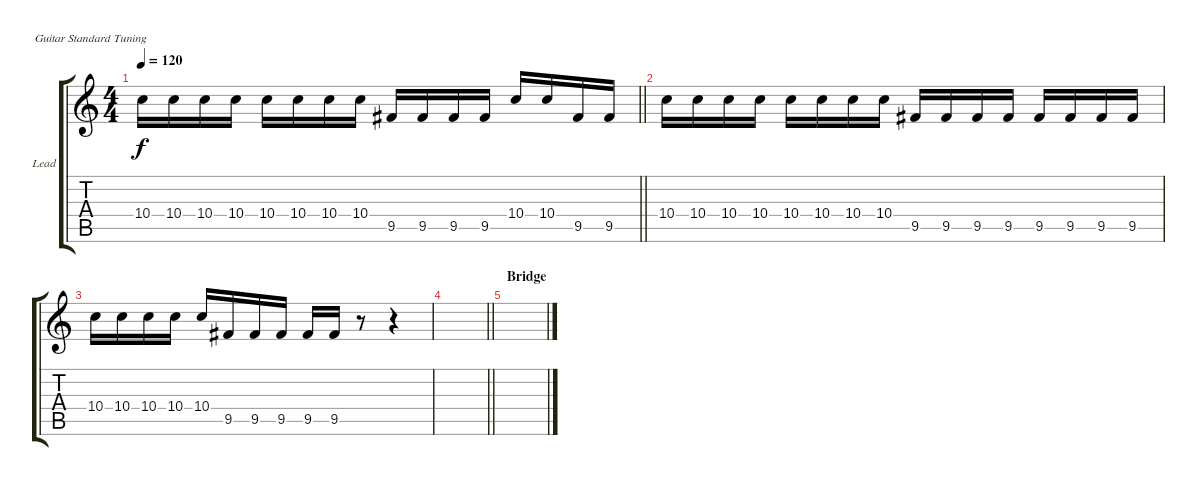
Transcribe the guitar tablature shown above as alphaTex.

\defaultSystemsLayout 4
\bracketExtendMode groupsimilarinstruments
\firstSystemTrackNameOrientation horizontal
\otherSystemsTrackNameOrientation horizontal
\track ("Guitar Lead" "Lead") {instrument distortionguitar}
\staff {score tabs}
\tuning (E4 B3 G3 D3 A2 E2)
\ts (4 4)
\tempo 120
\clef g2
\scale
0.333333
\barLineRight lightlight
\ks c
10.4.16{dy f} 10.4.16 10.4.16 10.4.16 10.4.16 10.4.16 10.4.16 10.4.16 9.5.16 9.5.16 9.5.16 9.5.16 10.4.16 10.4.16 9.5.16 9.5.16 |
\scale
0.333333 10.4.16 10.4.16 10.4.16 10.4.16 10.4.16 10.4.16 10.4.16 10.4.16 9.5.16 9.5.16 9.5.16 9.5.16 9.5.16 9.5.16 9.5.16 9.5.16 |
\scale
0.333333 10.4.16 10.4.16 10.4.16 10.4.16 10.4.16 9.5.16 9.5.16 9.5.16 9.5.16 9.5.16 r.8 r.4 |
\scale
0.333333
\barLineRight lightlight
|
\section ("" "Bridge")
\scale
0.333333 |
\scale
0.333333 |
\scale
0.333333 |
\scale
0.333333 |
\scale
0.333333 |
\scale
0.333333 |
\scale
0.333333 |
\scale
0.333333 |
\scale
0.333333 |
\scale
0.333333 |
\scale
0.333333 |
\scale
0.333333
